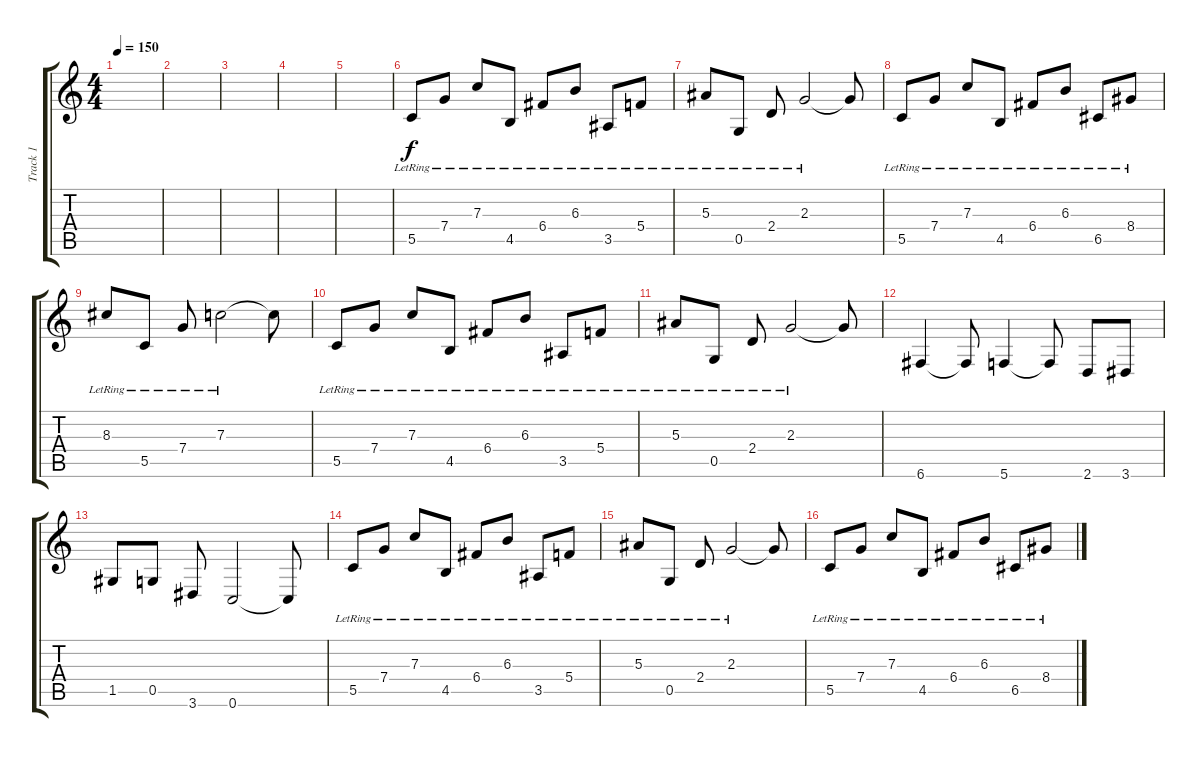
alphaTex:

\track ("Track 1" "Track 1") {instrument acousticguitarsteel}
\staff {score tabs}
\tuning (D4 A3 F3 C3 G2 C2) {hide}
\ts (4 4)
\tempo 150
\clef g2
\ks c
|
|
|
|
|
5.5{lr}.8 7.4{lr}.8 7.3{lr}.8 4.5{lr}.8 6.4{lr}.8 6.3{lr}.8 3.5{lr}.8 5.4{lr}.8 |
5.3{lr}.8 0.5{lr}.8 2.4{lr}.8 2.3{lr}.2 2.3{t}.8 |
5.5{lr}.8 7.4{lr}.8 7.3{lr}.8 4.5{lr}.8 6.4{lr}.8 6.3{lr}.8 6.5{lr}.8 8.4{lr}.8 |
8.3{lr}.8 5.5{lr}.8 7.4{lr}.8 7.3{lr}.2 7.3{t}.8 |
5.5{lr}.8 7.4{lr}.8 7.3{lr}.8 4.5{lr}.8 6.4{lr}.8 6.3{lr}.8 3.5{lr}.8 5.4{lr}.8 |
5.3{lr}.8 0.5{lr}.8 2.4{lr}.8 2.3{lr}.2 2.3{t}.8 |
6.6.4 6.6{t}.8 5.6.4 5.6{t}.8 2.6.8 3.6.8 |
1.5.8 0.5.8 3.6.8 0.6.2 0.6{t}.8 |
5.5{lr}.8 7.4{lr}.8 7.3{lr}.8 4.5{lr}.8 6.4{lr}.8 6.3{lr}.8 3.5{lr}.8 5.4{lr}.8 |
5.3{lr}.8 0.5{lr}.8 2.4{lr}.8 2.3{lr}.2 2.3{t}.8 |
5.5{lr}.8 7.4{lr}.8 7.3{lr}.8 4.5{lr}.8 6.4{lr}.8 6.3{lr}.8 6.5{lr}.8 8.4{lr}.8
